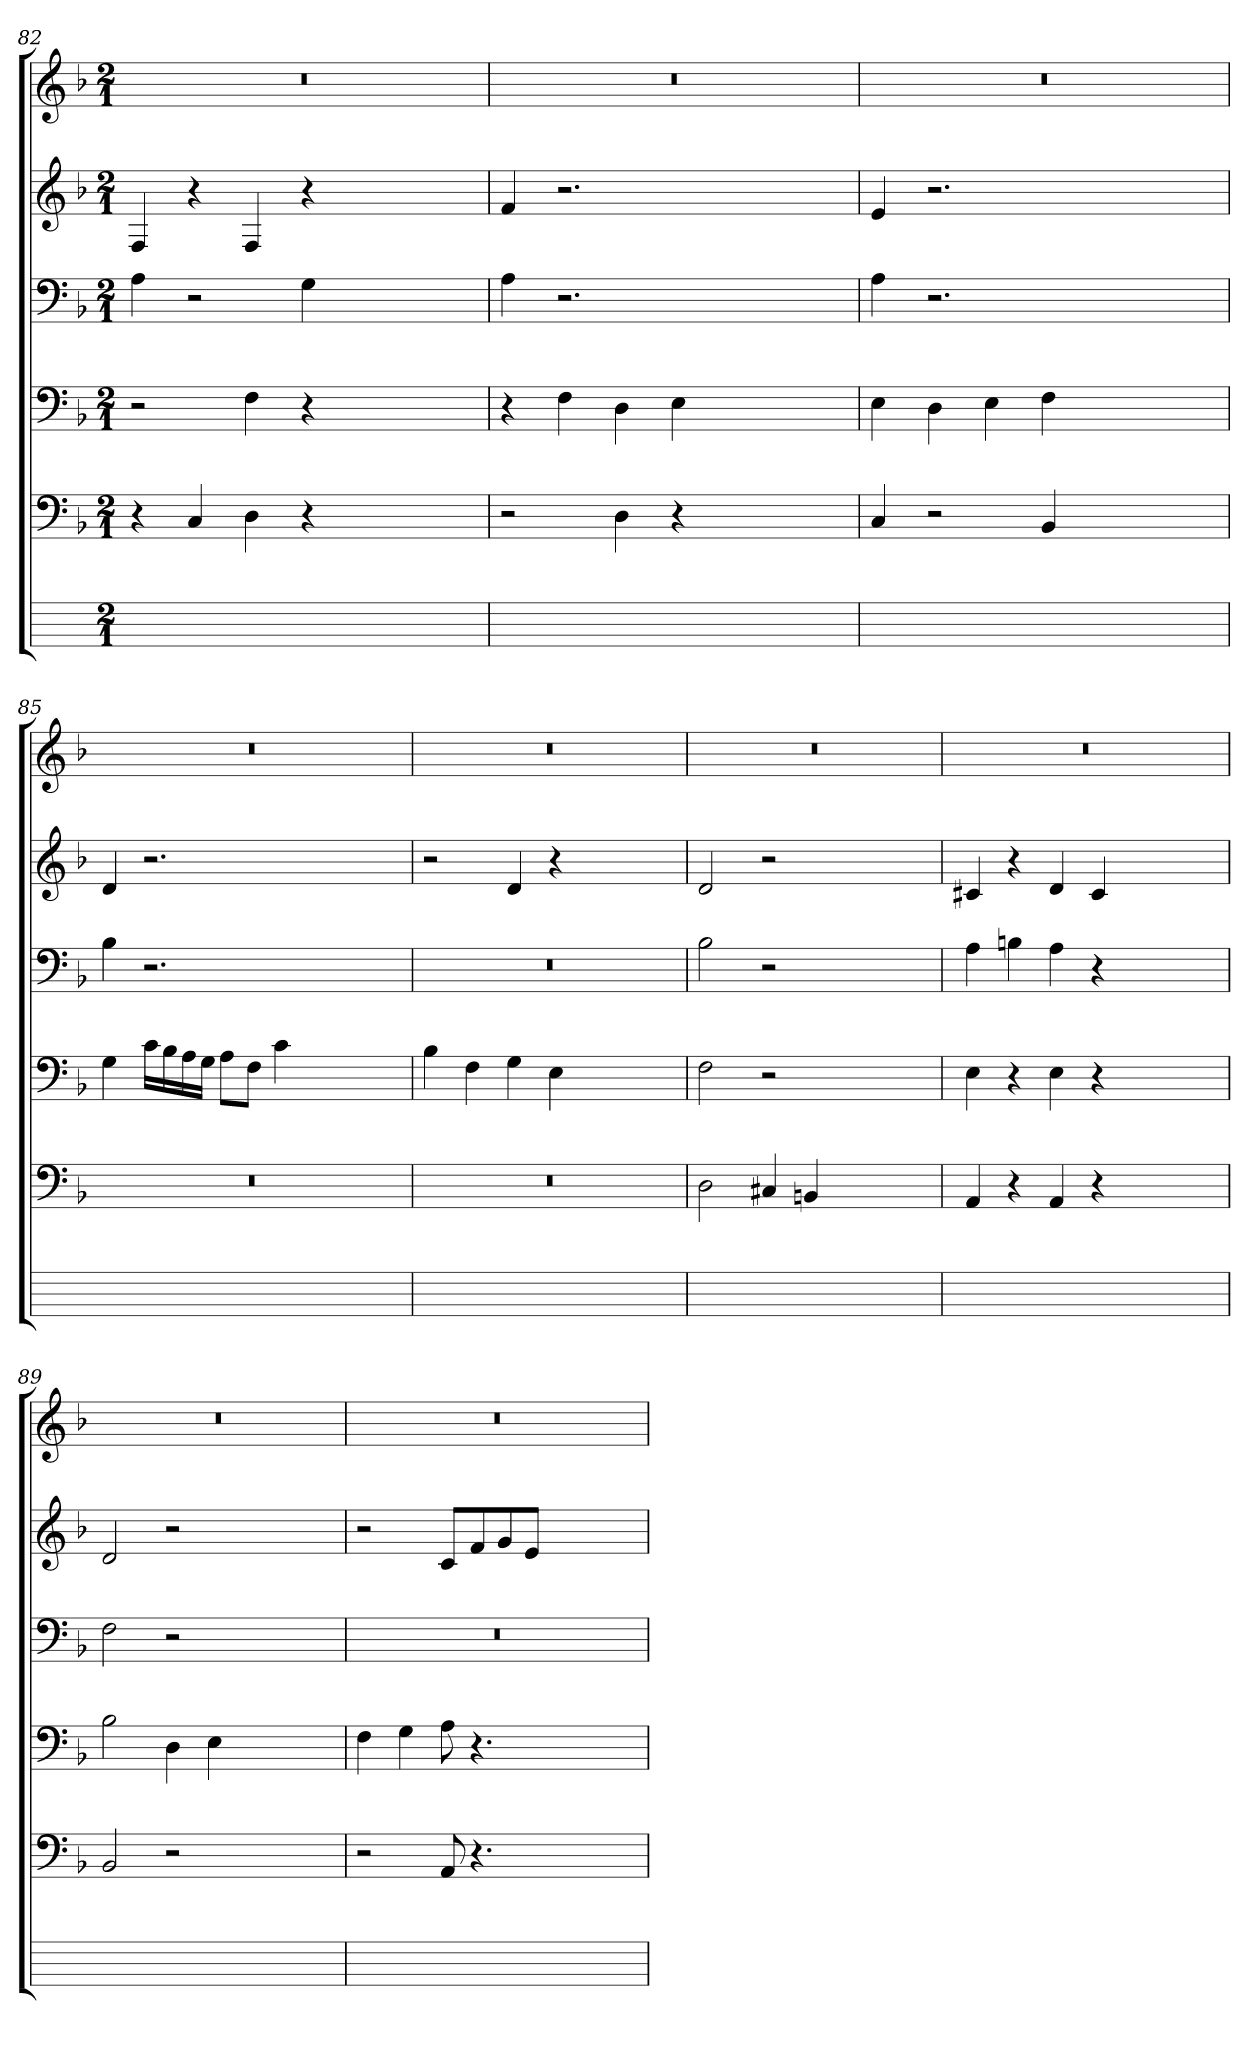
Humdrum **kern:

**kern	**kern	**kern	**kern	**kern	**kern
*part6	*part5	*part4	*part3	*part2	*part1
*staff6	*staff5	*staff4	*staff3	*staff2	*staff1
*	*clefF4	*clefF4	*clefF4	*clefG2	*clefG2
*	*k[b-]	*k[b-]	*k[b-]	*k[b-]	*k[b-]
*	*F:	*F:	*F:	*F:	*F:
*M2/1	*M2/1	*M2/1	*M2/1	*M2/1	*M2/1
=82	=82	=82	=82	=82	=82
0ryy	4r	2r	4Ai	4F	0r
.	4Cj	.	2r	4r	.
.	4D	4F	.	4F	.
.	4r	4r	4Gj	4r	.
.	1ryy	1ryy	1ryy	1ryy	.
=83	=83	=83	=83	=83	=83
0ryy	2r	4r	4Ai	4f	0r
.	.	4Fj	2.r	2.r	.
.	4D	4D	.	.	.
.	4r	4Ej	.	.	.
.	1ryy	1ryy	1ryy	1ryy	.
=84	=84	=84	=84	=84	=84
0ryy	4C	4E	4Ai	4e	0r
.	2r	4Dj	2.r	2.r	.
.	.	4Ej	.	.	.
.	4BB-	4F	.	.	.
.	1ryy	1ryy	1ryy	1ryy	.
=85	=85	=85	=85	=85	=85
0ryy	0r	4G	4B-	4d	0r
.	.	16cjLL	2.r	2.r	.
.	.	16B-j	.	.	.
.	.	16Aj	.	.	.
.	.	16GjJJ	.	.	.
.	.	8AjL	.	.	.
.	.	8FjJ	.	.	.
.	.	4cj	.	.	.
.	.	1ryy	1ryy	1ryy	.
=86	=86	=86	=86	=86	=86
0ryy	0r	4B-j	0r	2r	0r
.	.	4Fj	.	.	.
.	.	4G	.	4d	.
.	.	4Ej	.	4r	.
.	.	1ryy	.	1ryy	.
=87	=87	=87	=87	=87	=87
0ryy	2D	2F	2B-i	2d	0r
.	4C#XZ	2r	2r	2r	.
.	4BBnj	.	.	.	.
.	1ryy	1ryy	1ryy	1ryy	.
=88	=88	=88	=88	=88	=88
0ryy	4AA	4E	4Ai	4c#XV	0r
.	4r	4r	4Bnj	4r	.
.	4AAi	4Ei	4Ai	4dZ	.
.	4r	4r	4r	4c#j	.
.	1ryy	1ryy	1ryy	1ryy	.
=89	=89	=89	=89	=89	=89
0ryy	2BB-	2B-Z	2F	2d	0r
.	2r	4Dj	2r	2r	.
.	.	4Ej	.	.	.
.	1ryy	1ryy	1ryy	1ryy	.
=90	=90	=90	=90	=90	=90
0ryy	2r	4Fj	0r	2r	0r
.	.	4Gj	.	.	.
.	8AA	8A	.	8cL	.
.	4.r	4.r	.	8fj	.
.	.	.	.	8gj	.
.	.	.	.	8ejJ	.
.	1ryy	1ryy	.	1ryy	.
=	=	=	=	=	=
*-	*-	*-	*-	*-	*-
